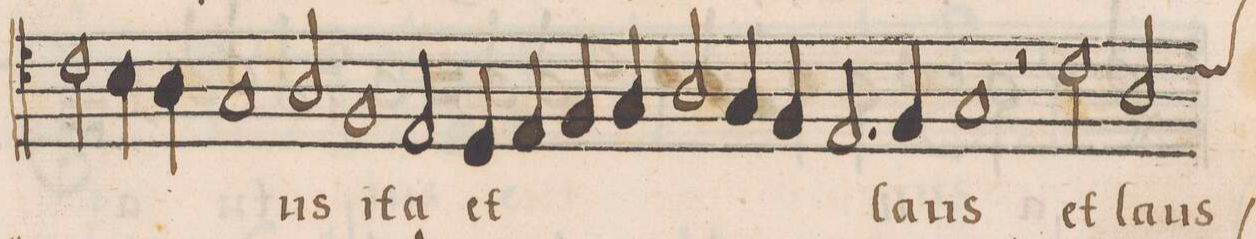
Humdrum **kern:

**kern	**text
*I"ALTVS	*
*clefC4	*
*k[]	*
*met(C)	*
*M2/1	*
2c\	.
4B\	.
4A\	.
=27-	=27-
1G/	.
2A/	-us
1F/	i-
=28-	=28-
2E/	-ta
4D/	et
4E/	.
4F/	.
4G/	.
=29-	=29-
2A/	.
4G/	.
4F/	.
2.E/	.
4F/	laus
=30-	=30-
1G/	.
2r	.
2c\	et
=31-	=31-
*custos:c	*
2A/	laus
*-	*-
